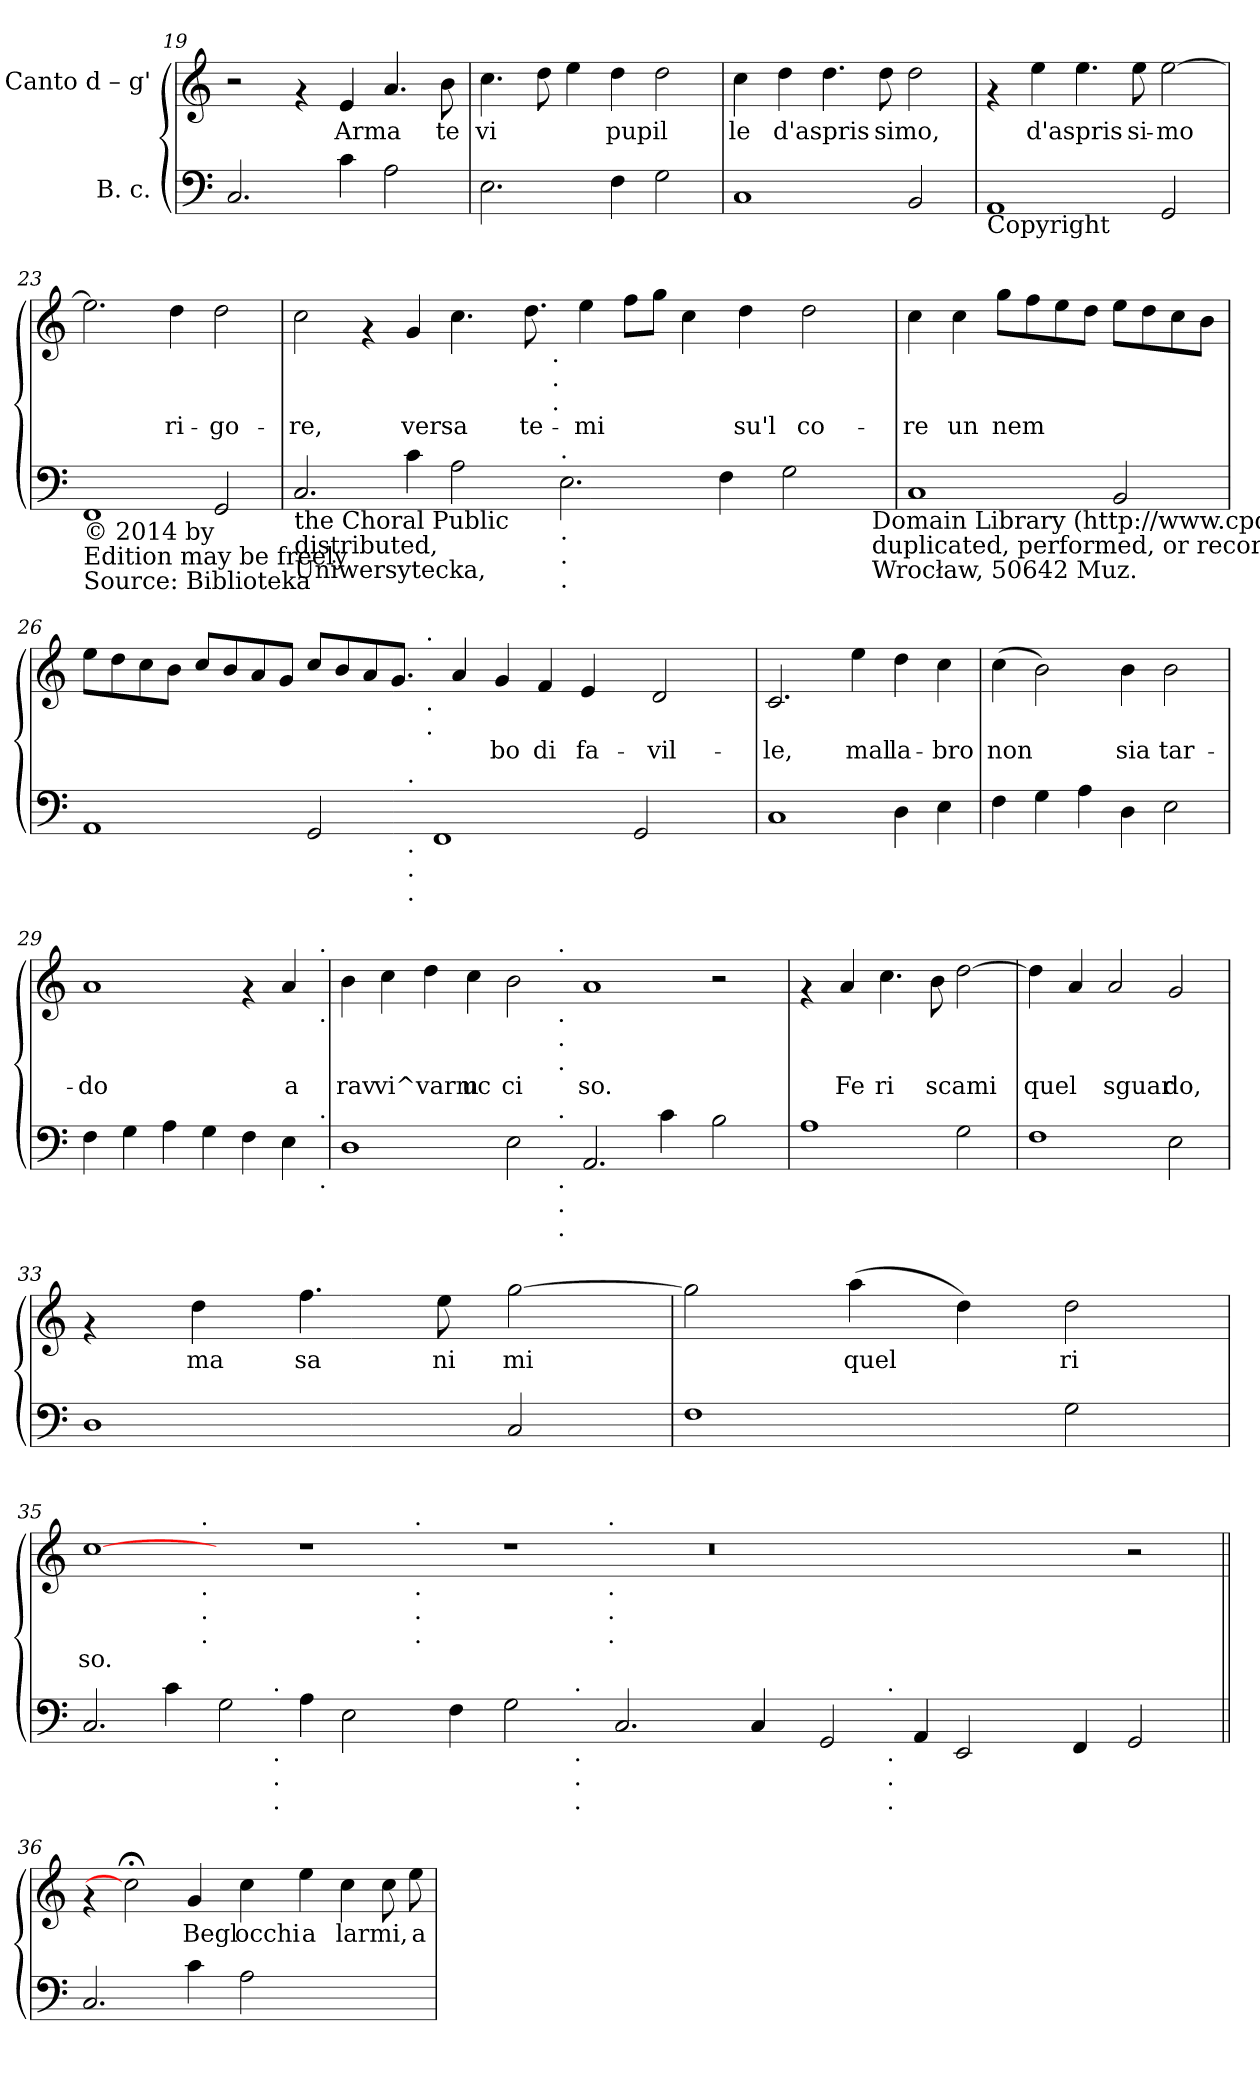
**kern	**kern	**text
*part2	*part1	*part1
*staff2	*staff1	*staff1
*I"B. c.	*I"Canto  d – g'	*
*clefF4	*clefG2	*
*k[]	*k[]	*
*C:	*C:	*
=19	=19	=19
2.C/	2r	.
.	4rf	.
!	!	!LO:LY:b:cj
4c\	4e/	Arma
!	!	!LO:LY:b:cj
2A\	4.a/	.
!	!	!LO:LY:b:cj
.	8b\	te
=20	=20	=20
!	!	!LO:LY:b:cj
2.E\	4.cc\	vi
!	!	!LO:LY:b:cj
.	8dd\	.
!	!	!LO:LY:b:cj
.	4ee\	.
!	!	!LO:LY:b:cj
4F\	4dd\	pupil
!	!	!LO:LY:b:cj
2G\	2dd\	.
!!LO:LB:g=z
=21	=21	=21
!	!	!LO:LY:b:cj
1C	4cc\	le
!	!	!LO:LY:b:cj
.	4dd\	d'aspris
!	!	!LO:LY:b:cj
.	4.dd\	.
!	!	!LO:LY:b:cj
.	8dd\	simo,
!	!	!LO:LY:b:cj
2BB/	2dd\	.
=22	=22	=22
!LO:TX:b:t=Copyright	!	!
1AA	4rf	.
!	!	!LO:LY:b:cj
.	4ee\	d'aspris
!	!	!LO:LY:b:cj
.	4.ee\	.
!	!	!LO:LY:b:cj
.	8ee\	si-
!	!	!LO:LY:b:cj
2GG/	[>2ee\	-mo
=23	=23	=23
!LO:TX:b:t=© 2014 by	!	!
!LO:TX:b:t=Edition may be freely	!	!
!LO:TX:b:t=Source&colon; Biblioteka	!	!
!	!	!LO:LY:b:cj
1FF	2.ee\]	.
!	!	!LO:LY:b:cj
.	4dd\	ri-
!	!	!LO:LY:b:cj
2GG/	2dd\	-go-
=24	=24	=24
!LO:TX:b:t=the Choral Public	!	!
!LO:TX:b:t=distributed,	!	!
!LO:TX:b:t=Uniwersytecka,	!	!
!	!	!LO:LY:b:cj
*	*^	*
2.C/	2cc\	1ryy	-re,
.	4rf	.	.
!	!	!	!LO:LY:b:cj
4c\	4g/	.	versa-
!	!	!	!LO:LY:b:cj
2A\	4.cc\	4ryy	--
.	.	8...ryy	.
!	!	!	!LO:LY:b:cj
.	8.dd\	.	-te-
!	!	!LO:TX:b:t=.	!
!	!	!LO:TX:b:t=.	!
!	!	!LO:TX:b:t=.	!
.	.	1ryy	.
!LO:TX:a:t=.	!	!	!
!LO:TX:b:t=.	!	!	!
!LO:TX:b:t=.	!	!	!
!LO:TX:b:t=.	!	!	!
2.E\	.	.	.
!	!	!	!LO:LY:b:cj
.	4ee\	.	-mi
!	!	!	!LO:LY:b:cj
.	8ff\L	.	.
!	!	!	!LO:LY:b:cj
.	8gg\J	.	.
!	!	!	!LO:LY:b:cj
.	4cc\	.	.
4F\	.	.	.
!	!	!	!LO:LY:b:cj
.	4dd\	.	su'l
.	.	2ryy	.
2G\	.	.	.
!	!	!	!LO:LY:b:cj
.	2dd\	.	co-
.	.	16ryy	.
!LO:TX:b:t=Domain Library (http&colon;//www.cpdl.org)	!	!	!
!LO:TX:b:t=duplicated, performed, or recorded.	!	!	!
!LO:TX:b:t=Wrocław, 50642 Muz.	!	!	!
16ryy	.	.	.
.	.	64ryy	.
=25	=25	=25	=25
!	!	!	!LO:LY:b:cj
*	*v	*v	*
1C	4cc\	-re
!	!	!LO:LY:b:cj
.	4cc\	un
!	!	!LO:LY:b:cj
.	8gg\L	nem-
!	!	!LO:LY:b:cj
.	8ff\	--
!	!	!LO:LY:b:cj
.	8ee\	--
!	!	!LO:LY:b:cj
.	8dd\J	--
!	!	!LO:LY:b:cj
2BB/	8ee\L	--
!	!	!LO:LY:b:cj
.	8dd\	--
!	!	!LO:LY:b:cj
.	8cc\	--
!	!	!LO:LY:b:cj
.	8b\J	--
!!LO:PB:g=z
=26	=26	=26
!	!	!LO:LY:b:cj
*^	*^	*
1AA	1ryy	8ee\L	1ryy	--
!	!	!	!	!LO:LY:b:cj
.	.	8dd\	.	--
!	!	!	!	!LO:LY:b:cj
.	.	8cc\	.	--
!	!	!	!	!LO:LY:b:cj
.	.	8b\J	.	--
!	!	!	!	!LO:LY:b:cj
.	.	8cc/L	.	--
!	!	!	!	!LO:LY:b:cj
.	.	8b/	.	--
!	!	!	!	!LO:LY:b:cj
.	.	8a/	.	--
!	!	!	!	!LO:LY:b:cj
.	.	8g/J	.	--
!	!	!	!	!LO:LY:b:cj
2GG/	4ryy	8cc/L	4ryy	--
!	!	!	!	!LO:LY:b:cj
.	.	8b/	.	--
!	!	!	!	!LO:LY:b:cj
.	8ryy	8a/	8...ryy	--
!	!	!	!	!LO:LY:b:cj
.	32.ryy	8.g/J	.	--
!	!LO:TX:a:t=.	!	!	!
!	!LO:TX:b:t=.	!	!	!
!	!LO:TX:b:t=.	!	!	!
!	!LO:TX:b:t=.	!	!	!
.	1ryy	.	.	.
!	!	!	!LO:TX:a:t=.	!
!	!	!	!LO:TX:b:t=.	!
!	!	!	!LO:TX:b:t=.	!
.	.	.	1ryy	.
1FF	.	.	.	.
!	!	!	!	!LO:LY:b:cj
.	.	4a/	.	--
!	!	!	!	!LO:LY:b:cj
.	.	4g/	.	-bo
!	!	!	!	!LO:LY:b:cj
.	.	4f/	.	di
!	!	!	!	!LO:LY:b:cj
.	.	4e/	.	fa-
.	2ryy	.	.	.
.	.	.	2ryy	.
2GG/	.	.	.	.
!	!	!	!	!LO:LY:b:cj
.	.	2d/	.	-vil-
.	8ryy	.	.	.
.	.	.	16ryy	.
16ryy	.	.	.	.
.	64ryy	.	64ryy	.
=27	=27	=27	=27	=27
!	!	!	!	!LO:LY:b:cj
*v	*v	*	*	*
*	*v	*v	*
1C	2.c/	-le,
!	!	!LO:LY:b:cj
.	4ee\	mal
!	!	!LO:LY:b:cj
4D\	4dd\	la-
!	!	!LO:LY:b:cj
4E\	4cc\	-bro
=28	=28	=28
!	!	!LO:LY:b:cj
4F\	(>4cc\	non
!	!	!LO:LY:b:cj
4G\	2b\)	.
4A\	.	.
!	!	!LO:LY:b:cj
4D\	4b\	sia
!	!	!LO:LY:b:cj
2E\	2b\	tar-
=29	=29	=29
!	!	!LO:LY:b:cj
*^	*^	*
4F\	1ryy	1a	1ryy	-do
4G\	.	.	.	.
4A\	.	.	.	.
4G\	.	.	.	.
4F\	4...ryy	4rf	4...ryy	.
!	!	!	!	!LO:LY:b:cj
4E\	.	4a/	.	a
!	!	!	!LO:TX:a:t=.	!
!	!	!	!LO:TX:b:t=.	!
!	!LO:TX:a:t=.	!	!	!
!	!LO:TX:b:t=.	!	!	!
.	32ryy	.	32ryy	.
!!LO:LB:g=z	!!
=30	=30	=30	=30	=30
!	!	!	!	!LO:LY:b:cj
1D	1ryy	4b\	1ryy	rav
!	!	!	!	!LO:LY:b:cj
.	.	4cc\	.	vi^varm
!	!	!	!	!LO:LY:b:cj
.	.	4dd\	.	.
!	!	!	!	!LO:LY:b:cj
.	.	4cc\	.	uc
!	!	!	!	!LO:LY:b:cj
2E\	4.ryy	2b\	4.ryy	ci
!	!	!	!LO:TX:a:t=.	!
!	!	!	!LO:TX:b:t=.	!
!	!	!	!LO:TX:b:t=.	!
!	!	!	!LO:TX:b:t=.	!
!	!LO:TX:a:t=.	!	!	!
!	!LO:TX:b:t=.	!	!	!
!	!LO:TX:b:t=.	!	!	!
!	!LO:TX:b:t=.	!	!	!
.	1ryy	.	1ryy	.
!	!	!	!	!LO:LY:b:cj
2.AA/	.	1a	.	so.
4c\	.	.	.	.
.	2ryy	.	2ryy	.
2B\	.	2r	.	.
.	8ryy	.	8ryy	.
*v	*v	*	*	*
*	*v	*v	*
=31	=31	=31
1A	4rf	.
!	!	!LO:LY:b:cj
.	4a/	Fe
!	!	!LO:LY:b:cj
.	4.cc\	ri
!	!	!LO:LY:b:cj
.	8b\	scami
!	!	!LO:LY:b:cj
2G\	[>2dd\	.
=32	=32	=32
!	!	!LO:LY:b:cj
1F	4dd\]	quel
!	!	!LO:LY:b:cj
.	4a/	.
!	!	!LO:LY:b:cj
.	2a/	sguar
!	!	!LO:LY:b:cj
2E\	2g/	do,
=33	=33	=33
1D	4rf	.
!	!	!LO:LY:b:cj
.	4dd\	ma
!	!	!LO:LY:b:cj
.	4.ff\	sa
!	!	!LO:LY:b:cj
.	8ee\	ni
!	!	!LO:LY:b:cj
2C/	[>2gg\	mi
=34	=34	=34
!	!	!LO:LY:b:cj
1F	2gg\]	.
!	!	!LO:LY:b:cj
.	(>4aa\	quel
!	!	!LO:LY:b:cj
.	4dd\)	.
!	!	!LO:LY:b:cj
2G\	2dd\	ri
!!LO:LB:g=z
=35	=35	=35
!	!	!LO:LY:b:cj
*^	*^	*
*	*^	*	*^	*
*	*	*	*	*	*^	*
2.C/	1ryy	1ryy	[1cc	2...ryy	1ryy	1ryy	so.
4c\	.	.	.	.	.	.	.
!	!	!	!	!LO:TX:a:t=.	!	!	!
!	!	!	!	!LO:TX:b:t=.	!	!	!
!	!	!	!	!LO:TX:b:t=.	!	!	!
!	!	!	!	!LO:TX:b:t=.	!	!	!
.	.	.	.	1ryy	.	.	.
2G\	4.ryy	1...ryy	2ryy	.	1ryy	1ryy	.
!	!LO:TX:a:t=.	!	!	!	!	!	!
!	!LO:TX:b:t=.	!	!	!	!	!	!
!	!LO:TX:b:t=.	!	!	!	!	!	!
!	!LO:TX:b:t=.	!	!	!	!	!	!
.	1ryy	.	.	.	.	.	.
4A\	.	.	1r	.	.	.	.
2E\	.	.	.	.	.	.	.
.	.	.	.	1ryy	.	.	.
.	.	.	.	.	16ryy	2ryy	.
!	!	!	!	!	!LO:TX:a:t=.	!	!
!	!	!	!	!	!LO:TX:b:t=.	!	!
!	!	!	!	!	!LO:TX:b:t=.	!	!
!	!	!	!	!	!LO:TX:b:t=.	!	!
.	.	.	.	.	1ryy	.	.
4F\	.	.	.	.	.	.	.
.	1ryy	.	.	.	.	.	.
2G\	.	.	1r	.	.	4ryy	.
.	.	.	.	.	.	8...ryy	.
!	!	!LO:TX:a:t=.	!	!	!	!	!
!	!	!LO:TX:b:t=.	!	!	!	!	!
!	!	!LO:TX:b:t=.	!	!	!	!	!
!	!	!LO:TX:b:t=.	!	!	!	!	!
.	.	1ryy	.	.	.	.	.
.	.	.	.	1ryy	.	.	.
!	!	!	!	!	!	!LO:TX:a:t=.	!
!	!	!	!	!	!	!LO:TX:b:t=.	!
!	!	!	!	!	!	!LO:TX:b:t=.	!
!	!	!	!	!	!	!LO:TX:b:t=.	!
.	.	.	.	.	.	1ryy	.
2.C/	.	.	.	.	.	.	.
.	.	.	.	.	1ryy	.	.
.	1ryy	.	.	.	.	.	.
.	.	.	0r	.	.	.	.
4C/	.	.	.	.	.	.	.
.	.	1ryy	.	.	.	.	.
.	.	.	.	1ryy	.	.	.
.	.	.	.	.	.	1ryy	.
2GG/	.	.	.	.	.	.	.
.	.	.	.	.	1ryy	.	.
!	!LO:TX:a:t=.	!	!	!	!	!	!
!	!LO:TX:b:t=.	!	!	!	!	!	!
!	!LO:TX:b:t=.	!	!	!	!	!	!
!	!LO:TX:b:t=.	!	!	!	!	!	!
.	1ryy	.	.	.	.	.	.
4AA/	.	.	.	.	.	.	.
2EE/	.	.	.	.	.	.	.
.	.	1ryy	.	.	.	.	.
.	.	.	.	1ryy	.	.	.
.	.	.	.	.	.	1ryy	.
.	.	.	.	.	2...ryy	.	.
4FF/	.	.	.	.	.	.	.
.	2ryy	.	.	.	.	.	.
2GG/	.	.	2r	.	.	.	.
.	8ryy	8ryy	.	.	.	.	.
.	.	.	.	16ryy	.	.	.
.	.	.	.	.	.	64ryy	.
*v	*v	*v	*	*	*	*	*
*	*v	*v	*v	*v	*
=36||	=36||	=36||
2.C/	4rf	.
.	2cc;<]	.
!	!	!LO:LY:b:cj
4c\	4g/	Begl
!	!	!LO:LY:b:cj
2A\	4cc\	occhi
!	!	!LO:LY:b:cj
.	4ee\	a
!	!	!LO:LY:b:cj
2ryy	4cc\	larmi,
!	!	!LO:LY:b:cj
.	8cc\	.
!	!	!LO:LY:b:cj
.	8ee\	a
=	=	=
*-	*-	*-
